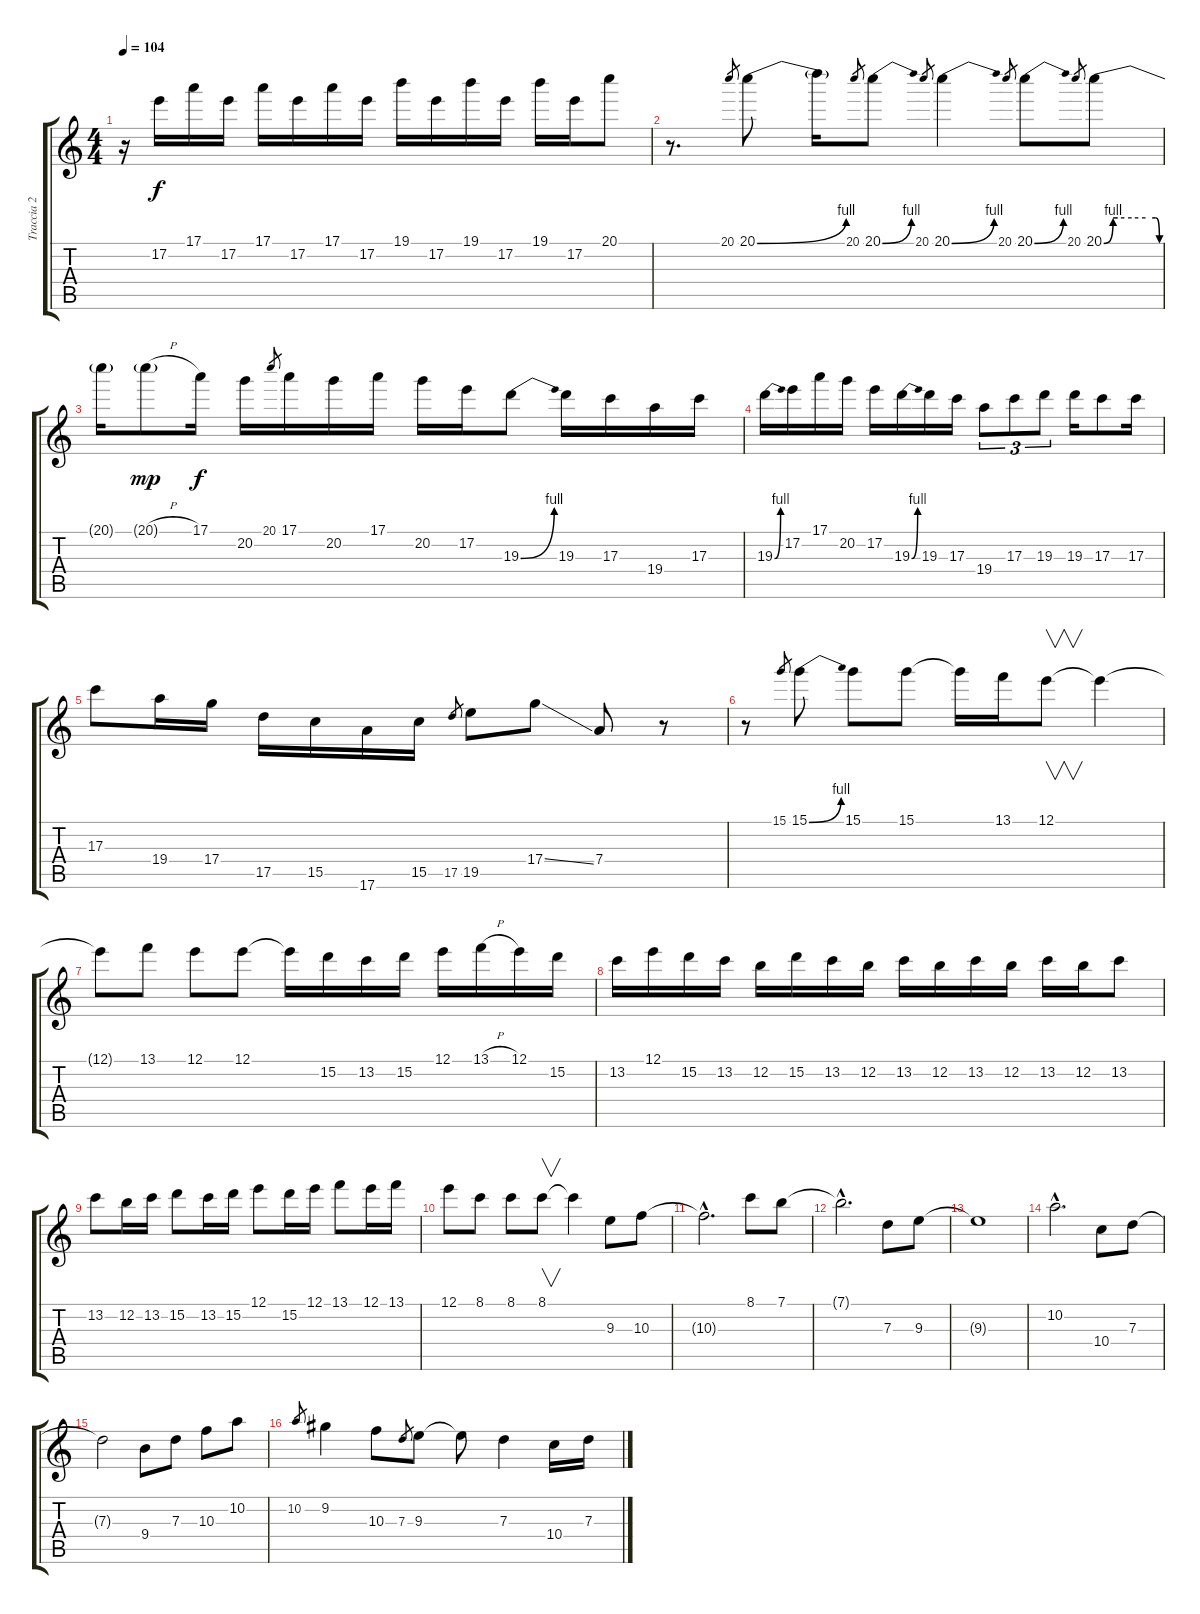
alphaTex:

\track ("Traccia 2" "Traccia 2") {instrument distortionguitar}
\staff {score tabs}
\tuning (E4 B3 G3 D3 A2 E2) {hide}
\ts (4 4)
\tempo 104
\clef g2
\ks c
r.16{dy f} 17.2.16 17.1.16 17.2.16 17.1.16 17.2.16 17.1.16 17.2.16 19.1.16 17.2.16 19.1.16 17.2.16 19.1.16 17.2.16 20.1.8 |
r.8{d} 20.1.8{gr} 20.1{be (bend 0 0 60 4)}.8 20.1{t}.16 20.1.8{gr} 20.1{be (bend 0 0 60 4)}.8 20.1.8{gr} 20.1{be (bend 0 0 60 4)}.4 20.1.8{gr} 20.1{be (bend 0 0 60 4)}.8 20.1.8{gr} 20.1{be (custom 0 0 10 4 15 4 30 4 45 4 56 4 60 0)}.8 |
20.1{t}.16 20.1{h g}.8{dy mp} 17.1.16{dy f} 20.2.16 20.1.8{gr} 17.1.16 20.2.16 17.1.16 20.2.16 17.2.16 19.3{be (bend 0 0 60 4)}.8 19.3.16 17.3.16 19.4.16 17.3.16 |
19.3{be (bend 0 0 60 4)}.16 17.2.16 17.1.16 20.2.16 17.2.16 19.3{be (bend 0 0 60 4)}.16 19.3.16 17.3.16 19.4.8{tu (3 2)} 17.3.8{tu (3 2)} 19.3.8{tu (3 2)} 19.3.16 17.3.8 17.3.16 |
17.3.8 19.4.16 17.4.16 17.5.16 15.5.16 17.6.16 15.5.16 17.5.8{gr} 19.5.8 17.4{ss}.8 7.4.8 r.8 |
r.8 15.1.8{gr} 15.1{be (bend 0 0 60 4)}.8 15.1.8 15.1.8 15.1{t}.16 13.1.16 12.1.8{v} 12.1{t}.4 |
12.1{t}.8 13.1.8 12.1.8 12.1.8 12.1{t}.16 15.2.16 13.2.16 15.2.16 12.1.16 13.1{h}.16 12.1.16 15.2.16 |
13.2.16 12.1.16 15.2.16 13.2.16 12.2.16 15.2.16 13.2.16 12.2.16 13.2.16 12.2.16 13.2.16 12.2.16 13.2.16 12.2.16 13.2.8 |
13.2.8 12.2.16 13.2.16 15.2.8 13.2.16 15.2.16 12.1.8 15.2.16 12.1.16 13.1.8 12.1.16 13.1.16 |
12.1.8 8.1.8 8.1.8 8.1.8{v} 8.1{t}.4 9.3.8 10.3.8 |
10.3{hac t}.2{d} 8.1.8 7.1.8 |
7.1{hac t}.2{d} 7.3.8 9.3.8 |
9.3{t}.1 |
10.2{hac}.2{d} 10.4.8 7.3.8 |
7.3{t}.2 9.4.8 7.3.8 10.3.8 10.2.8 |
10.2.8{gr} 9.2.4 10.3.8 7.3.8{gr} 9.3.8 9.3{t}.8 7.3.4 10.4.16 7.3.16
